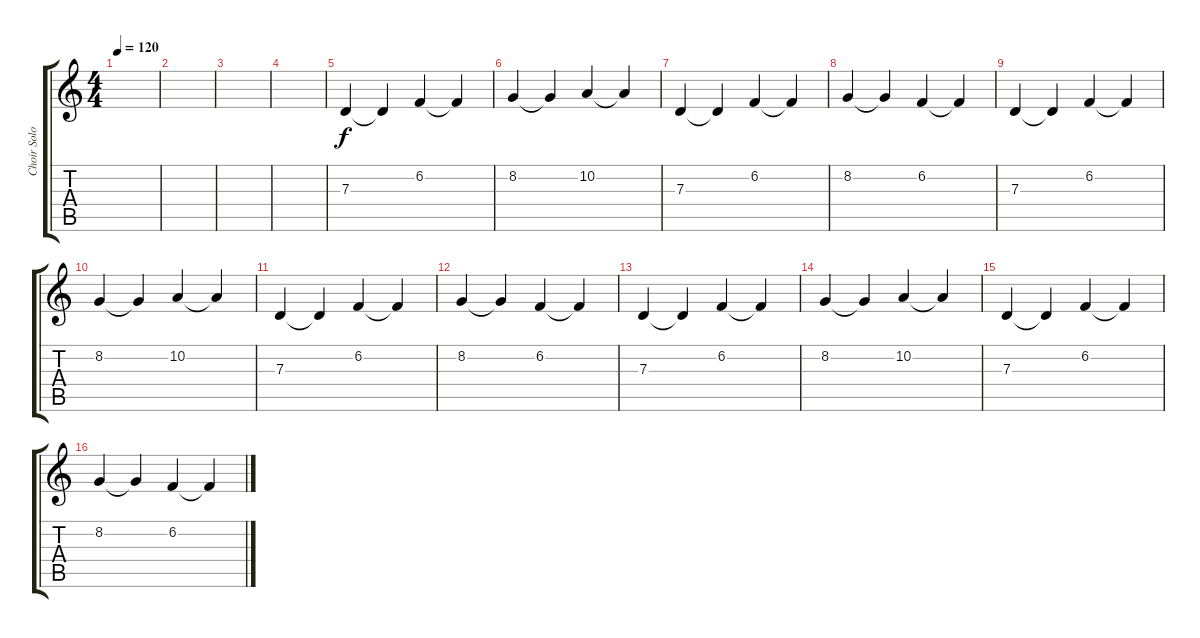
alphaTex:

\track ("Choir Soloist" "Choir Solo") {instrument synthvoice}
\staff {score tabs}
\tuning (E4 B3 G3 D3 A2 E2) {hide}
\ts (4 4)
\tempo 120
\clef g2
\ks c
|
|
|
|
7.3.4 7.3{t}.4 6.2.4 6.2{t}.4 |
8.2.4 8.2{t}.4 10.2.4 10.2{t}.4 |
7.3.4 7.3{t}.4 6.2.4 6.2{t}.4 |
8.2.4 8.2{t}.4 6.2.4 6.2{t}.4 |
7.3.4 7.3{t}.4 6.2.4 6.2{t}.4 |
8.2.4 8.2{t}.4 10.2.4 10.2{t}.4 |
7.3.4 7.3{t}.4 6.2.4 6.2{t}.4 |
8.2.4 8.2{t}.4 6.2.4 6.2{t}.4 |
7.3.4 7.3{t}.4 6.2.4 6.2{t}.4 |
8.2.4 8.2{t}.4 10.2.4 10.2{t}.4 |
7.3.4 7.3{t}.4 6.2.4 6.2{t}.4 |
8.2.4 8.2{t}.4 6.2.4 6.2{t}.4
